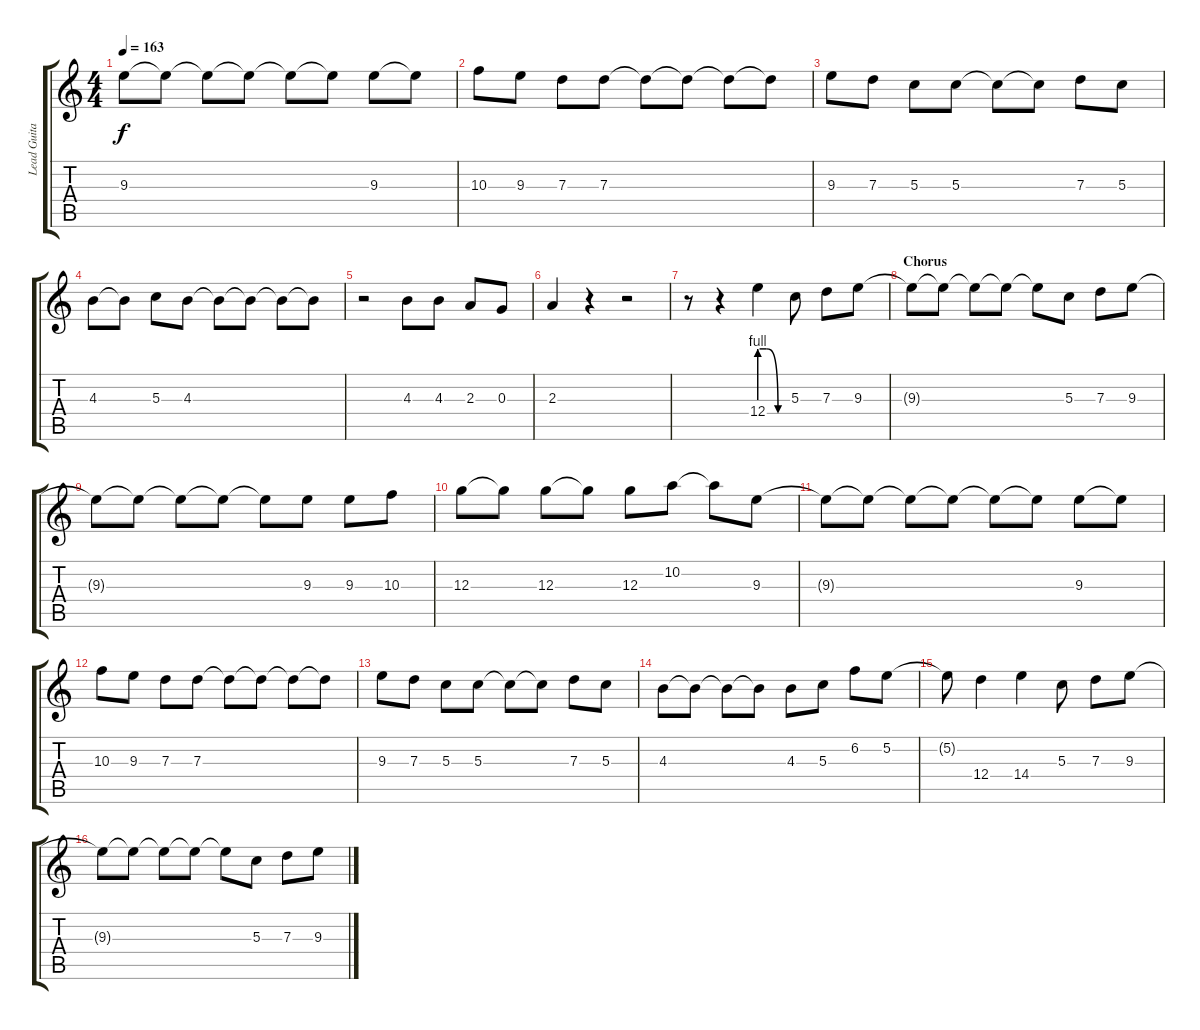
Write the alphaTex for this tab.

\track ("Lead Guitar" "Lead Guita") {instrument overdrivenguitar}
\staff {score tabs}
\tuning (E4 B3 G3 D3 A2 E2) {hide}
\ts (4 4)
\tempo 163
\clef g2
\ks c
9.3{t}.8{dy f} 9.3{t}.8 9.3{t}.8 9.3{t}.8 9.3{t}.8 9.3{t}.8 9.3.8 9.3{t}.8 |
10.3.8 9.3.8 7.3.8 7.3.8 7.3{t}.8 7.3{t}.8 7.3{t}.8 7.3{t}.8 |
9.3.8 7.3.8 5.3.8 5.3.8 5.3{t}.8 5.3{t}.8 7.3.8 5.3.8 |
4.3.8 4.3{t}.8 5.3.8 4.3.8 4.3{t}.8 4.3{t}.8 4.3{t}.8 4.3{t}.8 |
r.2 4.3.8 4.3.8 2.3.8 0.3.8 |
2.3.4 r.4 r.2 |
r.8 r.4 12.4{be (custom 0 4 15 4 40 0 60 0)}.4 5.3.8 7.3.8 9.3.8 |
\section ("" "Chorus")
9.3{t}.8 9.3{t}.8 9.3{t}.8 9.3{t}.8 9.3{t}.8 5.3.8 7.3.8 9.3.8 |
9.3{t}.8 9.3{t}.8 9.3{t}.8 9.3{t}.8 9.3{t}.8 9.3.8 9.3.8 10.3.8 |
12.3.8 12.3{t}.8 12.3.8 12.3{t}.8 12.3.8 10.2.8 10.2{t}.8 9.3.8 |
9.3{t}.8 9.3{t}.8 9.3{t}.8 9.3{t}.8 9.3{t}.8 9.3{t}.8 9.3.8 9.3{t}.8 |
10.3.8 9.3.8 7.3.8 7.3.8 7.3{t}.8 7.3{t}.8 7.3{t}.8 7.3{t}.8 |
9.3.8 7.3.8 5.3.8 5.3.8 5.3{t}.8 5.3{t}.8 7.3.8 5.3.8 |
4.3.8 4.3{t}.8 4.3{t}.8 4.3{t}.8 4.3.8 5.3.8 6.2.8 5.2.8 |
5.2{t}.8 12.4.4 14.4.4 5.3.8 7.3.8 9.3.8 |
9.3{t}.8 9.3{t}.8 9.3{t}.8 9.3{t}.8 9.3{t}.8 5.3.8 7.3.8 9.3.8
